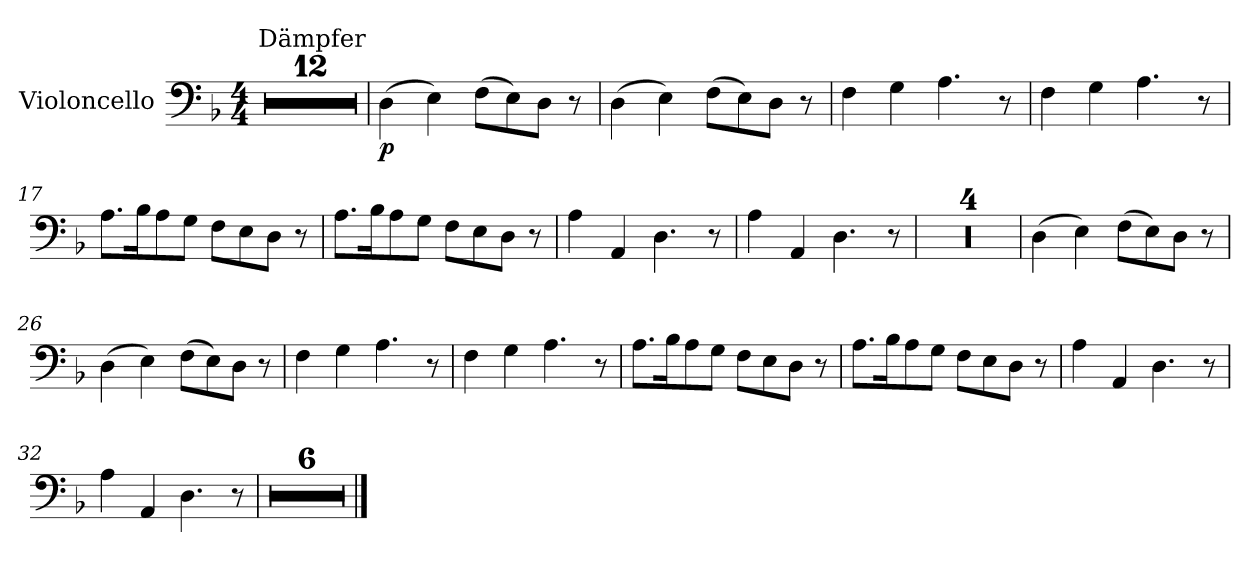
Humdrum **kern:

**kern	**dynam
*part1	*part1
*staff1	*staff1
*I"Violoncello	*
*I'Vc	*
*clefF4	*
*k[b-]	*
*F:	*
*M4/4	*
=1	=1
!LO:TX:a:t=Dämpfer	!
1r	.
=2	=2
1r	.
=3	=3
1r	.
=4	=4
1r	.
=5	=5
1r	.
=6	=6
1r	.
=7	=7
1r	.
=8	=8
1r	.
=9	=9
1r	.
=10	=10
1r	.
=11	=11
1r	.
=12	=12
1r	.
=13	=13
!	!LO:DY:b
(4D\	p
4E\)	.
(8F\L	.
8E\)	.
8D\J	.
8r	.
=14	=14
(4D\	.
4E\)	.
(8F\L	.
8E\)	.
8D\J	.
8r	.
=15	=15
4F\	.
4G\	.
4.A\	.
8r	.
=16	=16
4F\	.
4G\	.
4.A\	.
8r	.
=17	=17
8.A\L	.
16B-\K	.
8A\	.
8G\J	.
8F\L	.
8E\	.
8D\J	.
8r	.
=18	=18
8.A\L	.
16B-\K	.
8A\	.
8G\J	.
8F\L	.
8E\	.
8D\J	.
8r	.
!!LO:LB:g=z
=19	=19
4A\	.
4AA/	.
4.D\	.
8r	.
=20	=20
4A\	.
4AA/	.
4.D\	.
8r	.
=21	=21
1r	.
=22	=22
1r	.
=23	=23
1r	.
=24	=24
1r	.
=25	=25
(4D\	.
4E\)	.
(8F\L	.
8E\)	.
8D\J	.
8r	.
=26	=26
(4D\	.
4E\)	.
(8F\L	.
8E\)	.
8D\J	.
8r	.
=27	=27
4F\	.
4G\	.
4.A\	.
8r	.
=28	=28
4F\	.
4G\	.
4.A\	.
8r	.
=29	=29
8.A\L	.
16B-\K	.
8A\	.
8G\J	.
8F\L	.
8E\	.
8D\J	.
8r	.
!!LO:LB:g=z
=30	=30
8.A\L	.
16B-\K	.
8A\	.
8G\J	.
8F\L	.
8E\	.
8D\J	.
8r	.
=31	=31
4A\	.
4AA/	.
4.D\	.
8r	.
=32	=32
4A\	.
4AA/	.
4.D\	.
8r	.
=33	=33
1r	.
=34	=34
1r	.
=35	=35
1r	.
=36	=36
1r	.
=37	=37
1r	.
=38	=38
1r	.
==	==
*-	*-
